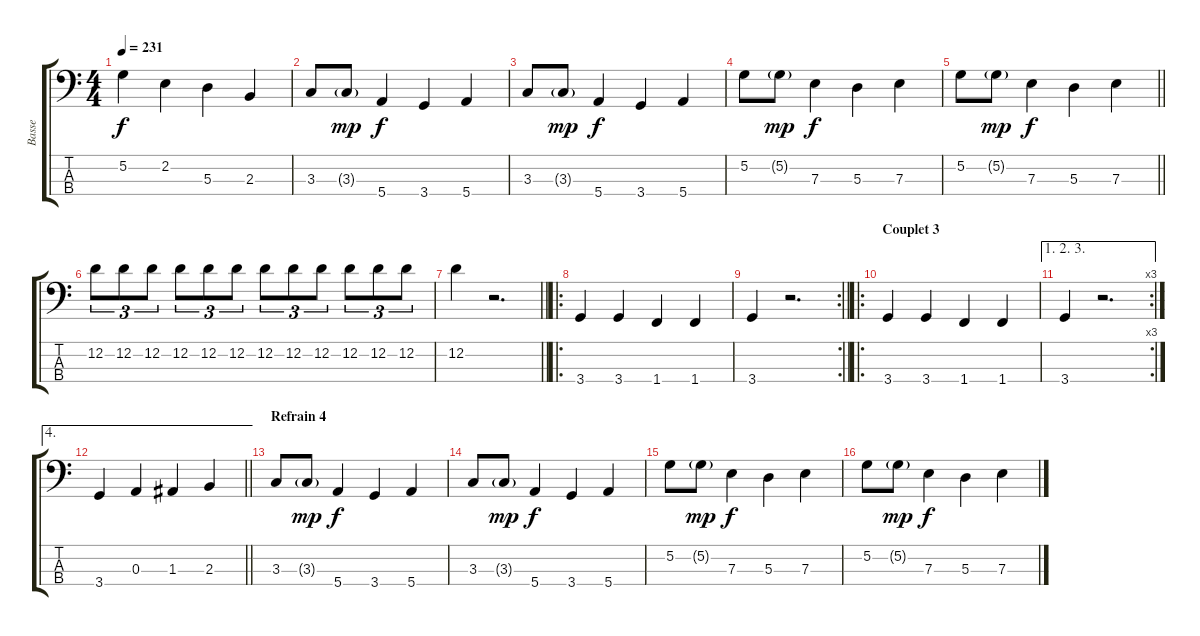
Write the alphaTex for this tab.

\track ("Basse" "Basse") {instrument electricbassfinger}
\staff {score tabs}
\tuning (G2 D2 A1 E1) {hide}
\ts (4 4)
\tempo 231
\clef f4
\ks c
5.2.4{dy f} 2.2.4 5.3.4 2.3.4 |
3.3.8 3.3{g}.8{dy mp} 5.4.4{dy f} 3.4.4 5.4.4 |
3.3.8 3.3{g}.8{dy mp} 5.4.4{dy f} 3.4.4 5.4.4 |
5.2.8 5.2{g}.8{dy mp} 7.3.4{dy f} 5.3.4 7.3.4 |
\barLineRight lightlight
5.2.8 5.2{g}.8{dy mp} 7.3.4{dy f} 5.3.4 7.3.4 |
12.2.8{tu (3 2)} 12.2.8{tu (3 2)} 12.2.8{tu (3 2)} 12.2.8{tu (3 2)} 12.2.8{tu (3 2)} 12.2.8{tu (3 2)} 12.2.8{tu (3 2)} 12.2.8{tu (3 2)} 12.2.8{tu (3 2)} 12.2.8{tu (3 2)} 12.2.8{tu (3 2)} 12.2.8{tu (3 2)} |
\barLineRight lightlight
12.2.4 r.2{d} |
\ro
3.4.4 3.4.4 1.4.4 1.4.4 |
\rc 2
\barLineRight lightlight
3.4.4 r.2{d} |
\ro
\section ("" "Couplet 3")
3.4.4 3.4.4 1.4.4 1.4.4 |
\ae (1 2 3)
\rc 3
3.4.4 r.2{d} |
\ae 4
\barLineRight lightlight
3.4.4 0.3.4 1.3.4 2.3.4 |
\section ("" "Refrain 4")
3.3.8 3.3{g}.8{dy mp} 5.4.4{dy f} 3.4.4 5.4.4 |
3.3.8 3.3{g}.8{dy mp} 5.4.4{dy f} 3.4.4 5.4.4 |
5.2.8 5.2{g}.8{dy mp} 7.3.4{dy f} 5.3.4 7.3.4 |
5.2.8 5.2{g}.8{dy mp} 7.3.4{dy f} 5.3.4 7.3.4
